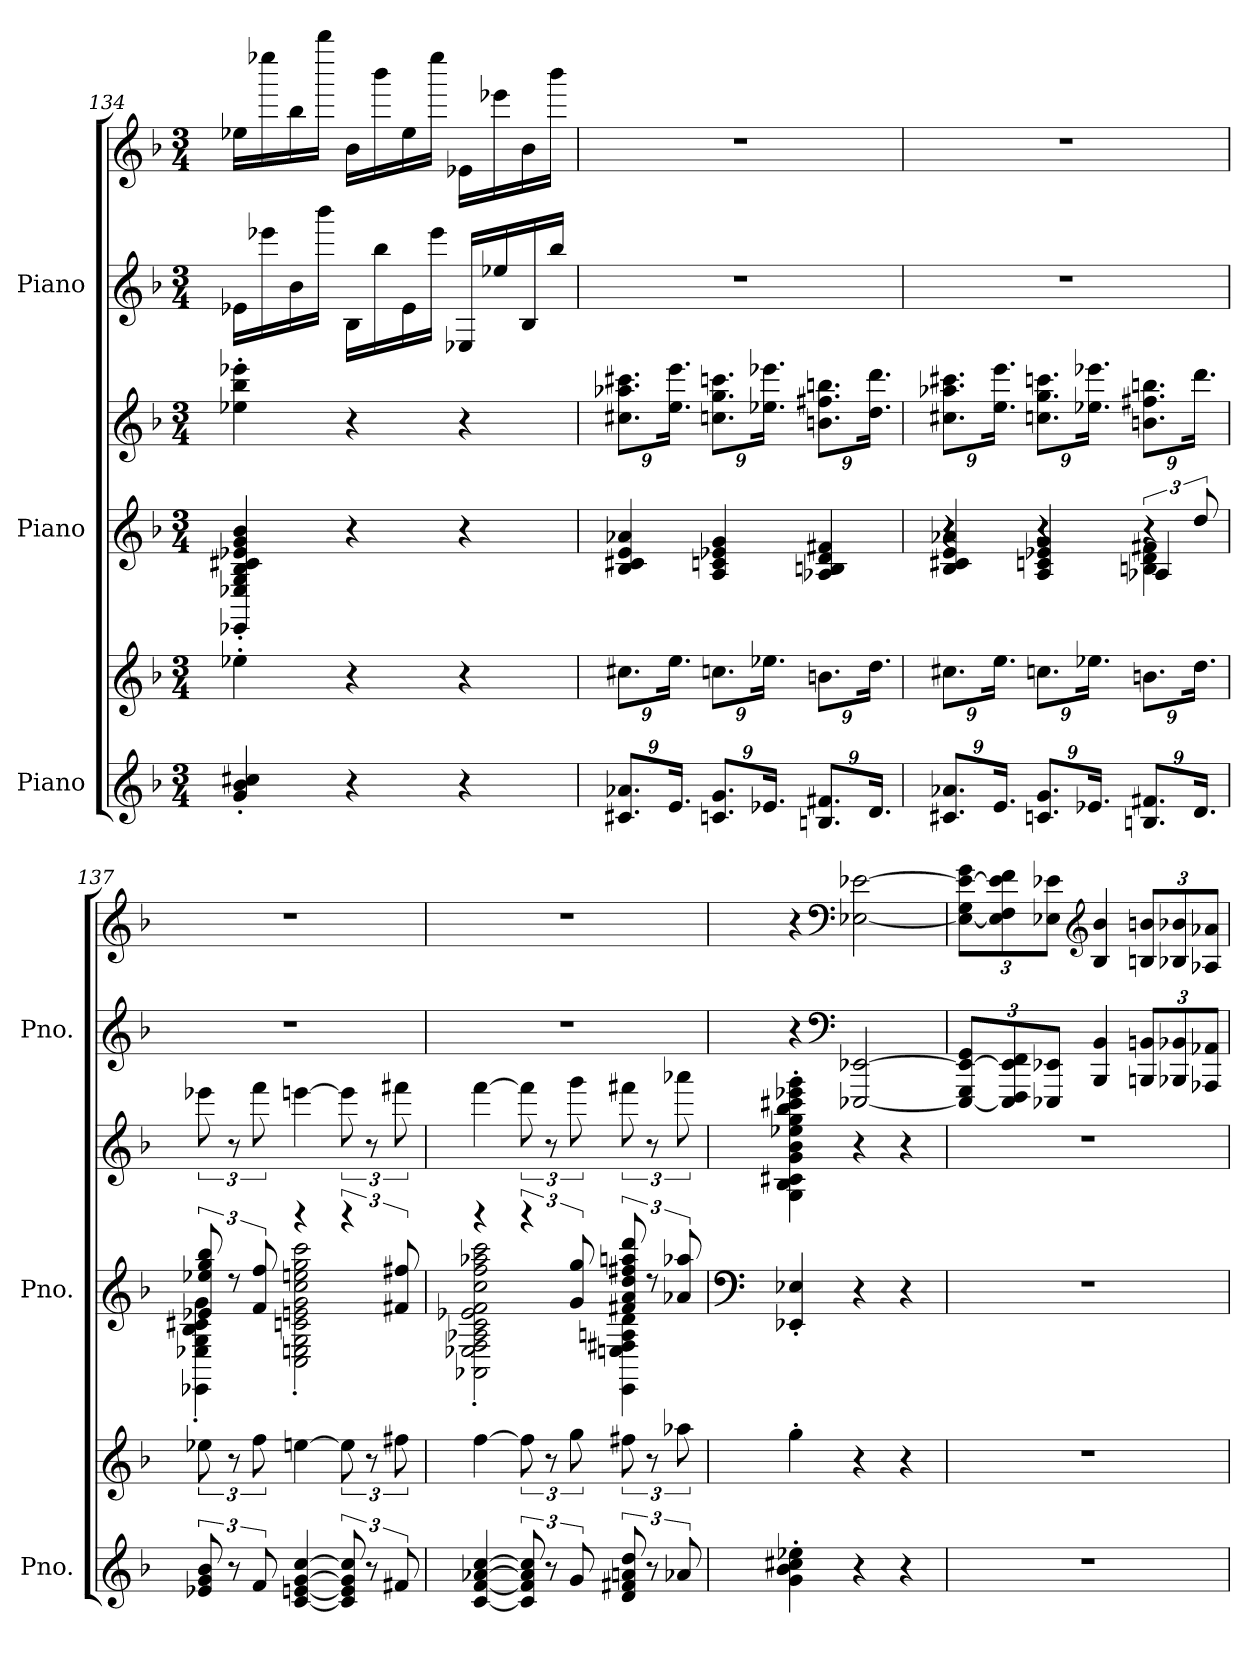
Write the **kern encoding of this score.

**kern	**kern	**kern	**kern	**kern	**kern
*part3	*part3	*part2	*part2	*part1	*part1
*staff6	*staff5	*staff4	*staff3	*staff2	*staff1
*I"Piano	*	*I"Piano	*	*I"Piano	*
*I'Pno.	*	*I'Pno.	*	*I'Pno.	*
*clefG2	*clefG2	*clefG2	*clefG2	*clefG2	*clefG2
*k[b-]	*k[b-]	*k[b-]	*k[b-]	*k[b-]	*k[b-]
*M3/4	*M3/4	*M3/4	*M3/4	*M3/4	*M3/4
=134	=134	=134	=134	=134	=134
4g/' 4b-/' 4cc#X/'	4ee-X'\	4EE-X/' 4E-X/' 4G/' 4B-/' 4c#X/' 4e-X/' 4g/' 4b-/'	4ee-X\' 4bb-\' 4eee-X\'	16e-X\LL	16ee-X\LL
.	.	.	.	16eee-X\	16eeee-X\
.	.	.	.	16b-\	16bb-\
.	.	.	.	16bbb-\JJ	16bbbb-\JJ
4r	4r	4r	4r	16B-\LL	16b-\LL
.	.	.	.	16bb-\	16bbb-\
.	.	.	.	16e-\	16ee-\
.	.	.	.	16eee-\JJ	16eeee-\JJ
4r	4r	4r	4r	16E-X/LL	16e-X\LL
.	.	.	.	16ee-X/	16eee-X\
.	.	.	.	16B-/	16b-\
.	.	.	.	16bb-/JJ	16bbb-\JJ
!!LO:LB:g=z
=135	=135	=135	=135	=135	=135
*Xbrackettup	*Xbrackettup	*	*Xbrackettup	*	*
9.c#X/ 9.a-X/L	9.cc#X\L	4B-/ 4c#X/ 4e/ 4a-X/	9.cc#X\ 9.aa-X\ 9.ccc#X\L	2.r	2.r
18.e/Jk	18.ee\Jk	.	18.ee\ 18.eee\Jk	.	.
9.cn/ 9.g/L	9.ccn\L	4A/ 4cn/ 4e-X/ 4g/	9.ccn\ 9.gg\ 9.cccn\L	.	.
18.e-X/Jk	18.ee-X\Jk	.	18.ee-X\ 18.eee-X\Jk	.	.
9.Bn/ 9.f#X/L	9.bn\L	4A-X/ 4Bn/ 4d/ 4f#X/	9.bn\ 9.ff#X\ 9.bbn\L	.	.
18.d/Jk	18.dd\Jk	.	18.dd\ 18.ddd\Jk	.	.
=136	=136	=136	=136	=136	=136
*	*	*^	*	*	*
*	*	*	*^	*	*	*
9.c#X/ 9.a-X/L	9.cc#X\L	4B-/ 4c#X/ 4e/ 4a-X/	4r	4r	9.cc#X\ 9.aa-X\ 9.ccc#X\L	2.r	2.r
18.e/Jk	18.ee\Jk	.	.	.	18.ee\ 18.eee\Jk	.	.
9.cn/ 9.g/L	9.ccn\L	4A/ 4cn/ 4e-X/ 4g/	4r	4r	9.ccn\ 9.gg\ 9.cccn\L	.	.
18.e-X/Jk	18.ee-X\Jk	.	.	.	18.ee-X\ 18.eee-X\Jk	.	.
9.Bn/ 9.f#X/L	9.bn\L	6r	4Bn\ 4d\ 4f#X\	4A-X/	9.bn\ 9.ff#X\ 9.bbn\L	.	.
18.d/Jk	18.dd\Jk	12dd/	.	.	18.ddd\Jk	.	.
*	*	*v	*v	*v	*	*	*
=137	=137	=137	=137	=137	=137
*brackettup	*brackettup	*	*brackettup	*	*
*	*	*	*	*	*MM170
*	*	*^	*	*	*
12e-X/ 12g/ 12b-/	12ee-X\	12e-X/ 12ee-X/ 12gg/ 12bb-/	4EE-X\' 4E-X\' 4G\' 4B-\' 4c#X\' 4g\'	12eee-X\	2.r	2.r
12r	12r	12r	.	12r	.	.
12f/	12ff\	12f/ 12ff/	.	12fff\	.	.
[4c/ [4en/ [4g/ [4cc/	[4een\	4r	2C\' 2En\' 2G\' 2cn\' 2en\' 2g\' 2cc\' 2een\' 2gg\' 2ccc\'	[4eeen\	.	.
12c/] 12e/] 12g/] 12cc/]	12ee\]	6r	.	12eee\]	.	.
12r	12r	.	.	12r	.	.
12f#X/	12ff#X\	12f#X/ 12ff#X/	.	12fff#X\	.	.
!!LO:PB:g=z
=138	=138	=138	=138	=138	=138	=138
[4c/ [4f/ [4a-X/ [4cc/	[4ff\	4r	2AA-X\' 2E-X\' 2F\' 2A-X\' 2c\' 2e-X\' 2f\' 2cc\' 2ff\' 2aa-X\' 2ccc\'	[4fff\	2.r	2.r
12c/] 12f/] 12a-/] 12cc/]	12ff\]	6r	.	12fff\]	.	.
12r	12r	.	.	12r	.	.
12g/	12gg\	12g/ 12gg/	.	12ggg\	.	.
12d/ 12f#X/ 12an/ 12dd/	12ff#X\	12f#X/ 12a/ 12dd/ 12ff#X/ 12aan/ 12ddd/	4EE\ 4En\ 4F#X\ 4An\ 4d\	12fff#X\	.	.
12r	12r	12r	.	12r	.	.
12a-X/	12aa-X\	12a-X/ 12aa-X/	.	12aaa-X\	.	.
*	*	*v	*v	*	*	*
=139	=139	=139	=139	=139	=139
*	*	*clefF4	*	*	*
4g\' 4b-\' 4cc#X\' 4ee-X\'	4gg'\	4EE-X/' 4E-X/'	4G\' 4B-\' 4c#X\' 4g\' 4b-\' 4ee-X\' 4gg\' 4bb-\' 4ccc#X\' 4eee-X\' 4ggg\'	4r	4r
*	*	*	*	*clefF4	*clefF4
4r	4r	4r	4r	[2EEE-X/ [2EE-X/	[2E-X\ [2e-X\
4r	4r	4r	4r	.	.
=140	=140	=140	=140	=140	=140
*	*	*	*	*Xbrackettup	*Xbrackettup
*	*	*	*	*	*MM175
2.r	2.r	2.r	2.r	12EEE-/_ 12GGG/ 12EE-/_ 12GG/L	12E-\_ 12G\ 12e-\_ 12g\L
.	.	.	.	12EEE-/] 12FFF/ 12EE-/] 12FF/	12E-\] 12F\ 12e-\] 12f\
.	.	.	.	12EEE-X/ 12EE-X/J	12E-X\ 12e-X\J
*	*	*	*	*	*clefG2
.	.	.	.	4BBB-/ 4BB-/	4B-/ 4b-/
.	.	.	.	12BBBn/ 12BBn/L	12Bn/ 12bn/L
.	.	.	.	12BBB-X/ 12BB-X/	12B-X/ 12b-X/
.	.	.	.	12AAA-X/ 12AA-X/J	12A-X/ 12a-X/J
=	=	=	=	=	=
*-	*-	*-	*-	*-	*-
